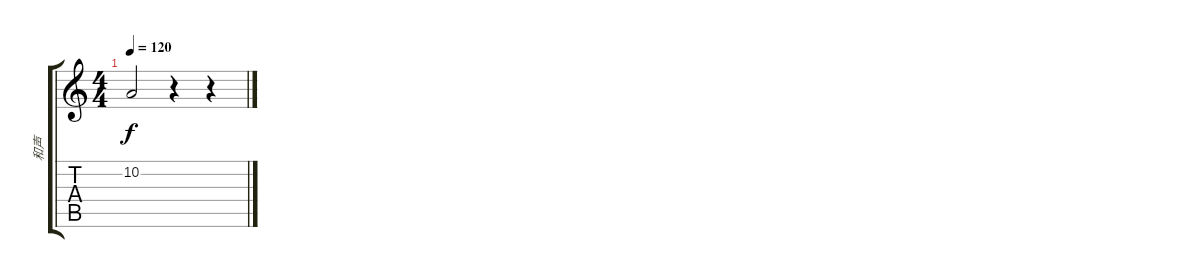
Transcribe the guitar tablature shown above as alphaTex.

\track ("和声" "和声") {instrument lead5charang}
\staff {score tabs}
\tuning (E4 B3 G3 D3 A2 E2) {hide}
\ts (4 4)
\tempo 120
\clef g2
\ks c
10.2{t}.2{dy f} r.4 r.4
